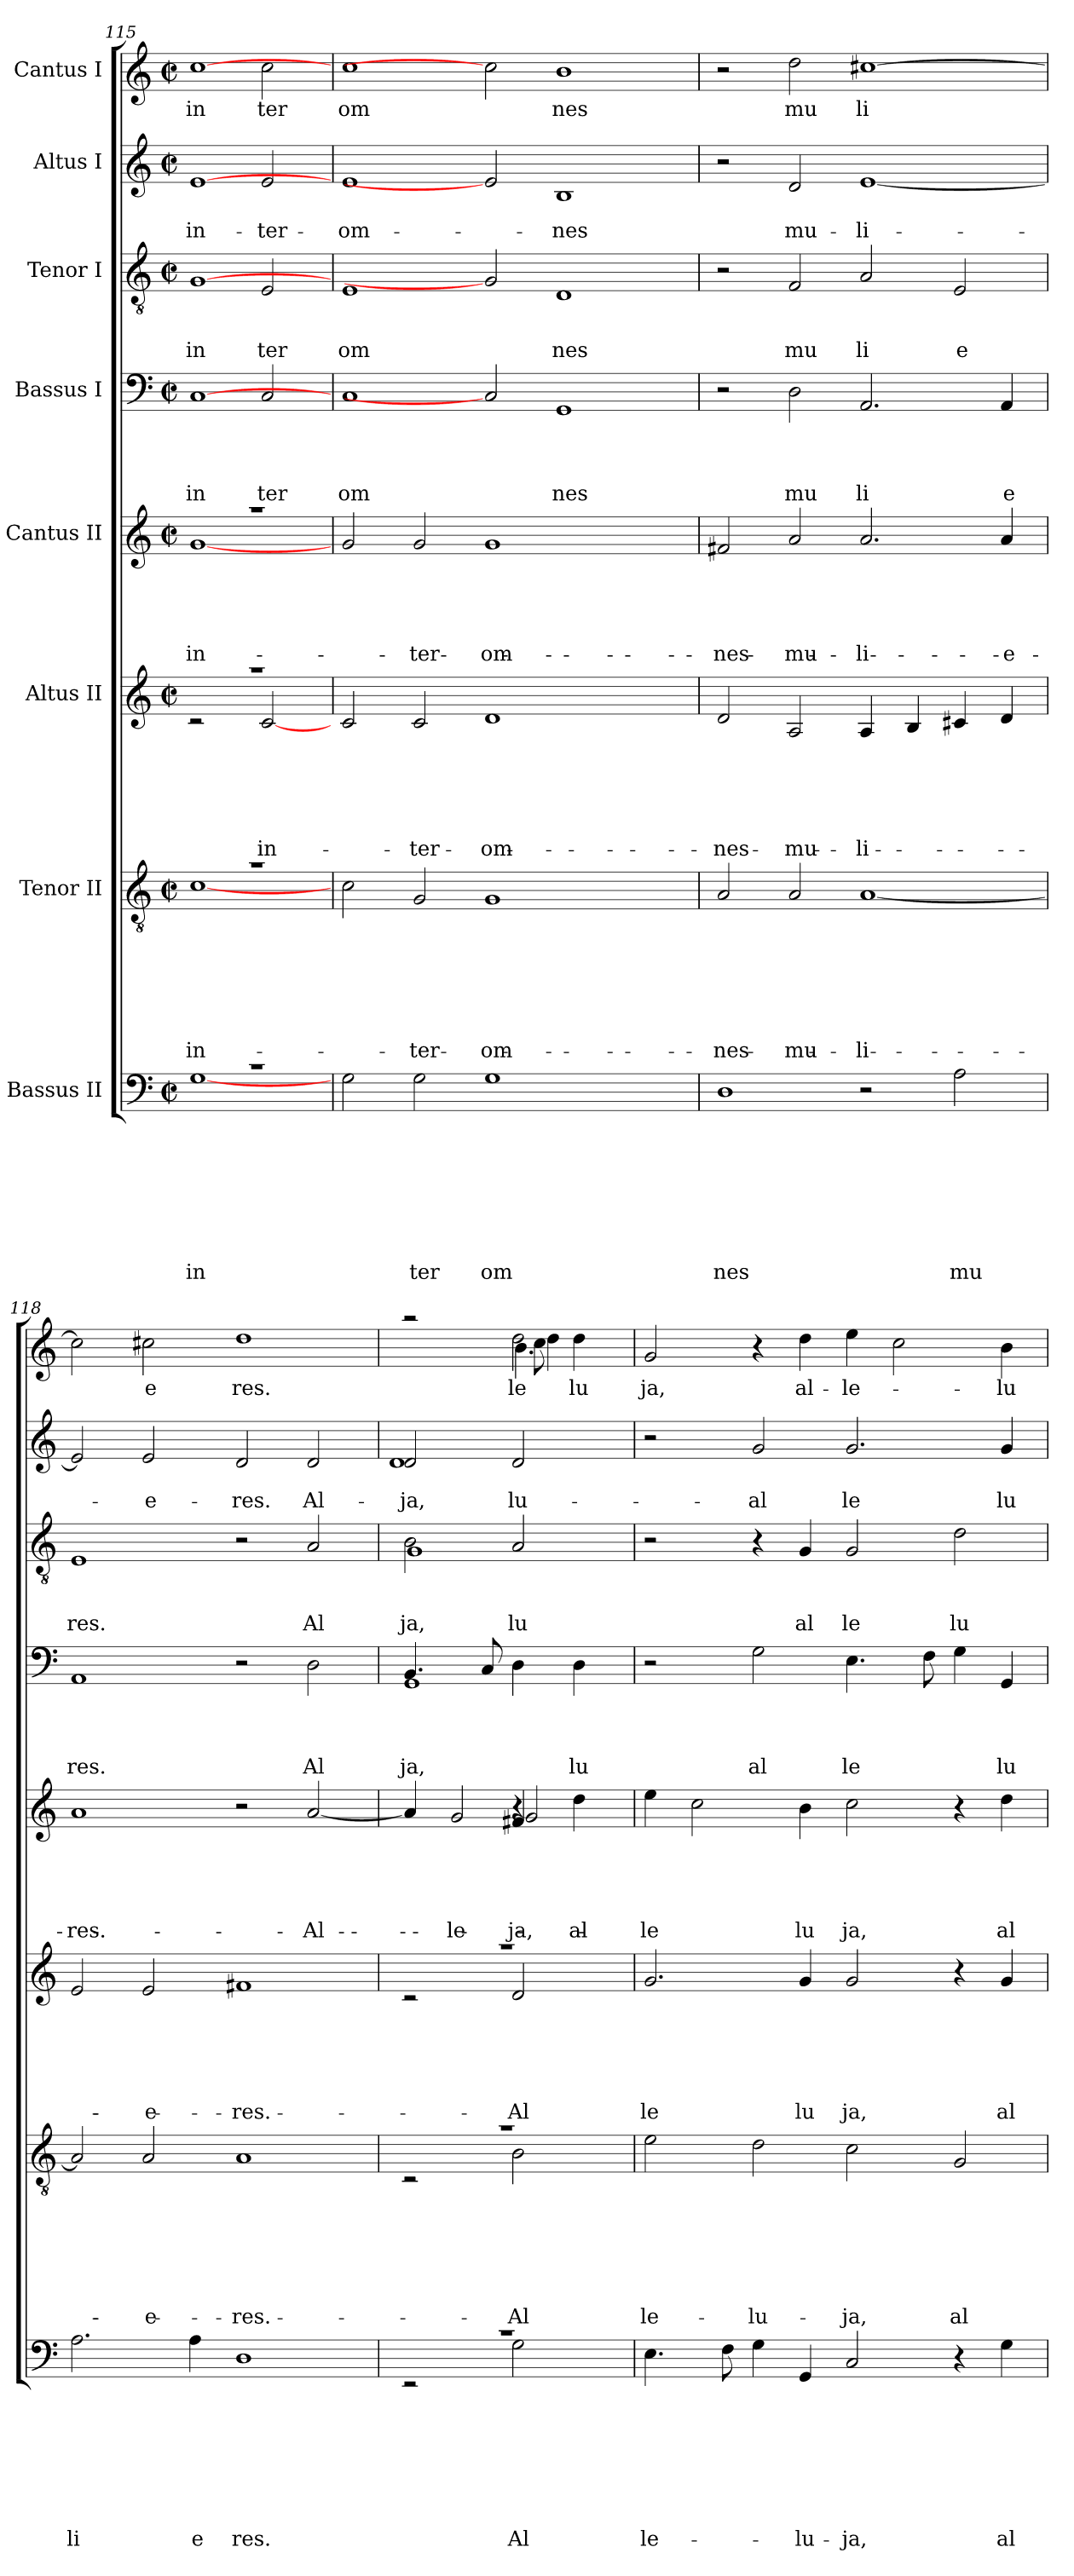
**kern	**text	**text	**text	**text	**text	**text	**text	**text	**kern	**text	**text	**text	**text	**text	**text	**text	**kern	**text	**text	**text	**text	**text	**text	**kern	**text	**text	**text	**text	**text	**kern	**text	**text	**text	**text	**kern	**text	**text	**text	**kern	**text	**text	**kern	**text
*part8	*part8	*part8	*part8	*part8	*part8	*part8	*part8	*part8	*part7	*part7	*part7	*part7	*part7	*part7	*part7	*part7	*part6	*part6	*part6	*part6	*part6	*part6	*part6	*part5	*part5	*part5	*part5	*part5	*part5	*part4	*part4	*part4	*part4	*part4	*part3	*part3	*part3	*part3	*part2	*part2	*part2	*part1	*part1
*staff8	*staff8	*staff8	*staff8	*staff8	*staff8	*staff8	*staff8	*staff8	*staff7	*staff7	*staff7	*staff7	*staff7	*staff7	*staff7	*staff7	*staff6	*staff6	*staff6	*staff6	*staff6	*staff6	*staff6	*staff5	*staff5	*staff5	*staff5	*staff5	*staff5	*staff4	*staff4	*staff4	*staff4	*staff4	*staff3	*staff3	*staff3	*staff3	*staff2	*staff2	*staff2	*staff1	*staff1
*I"Bassus II	*	*	*	*	*	*	*	*	*I"Tenor II	*	*	*	*	*	*	*	*I"Altus II	*	*	*	*	*	*	*I"Cantus II	*	*	*	*	*	*I"Bassus I	*	*	*	*	*I"Tenor I	*	*	*	*I"Altus I	*	*	*I"Cantus I	*
!!LO:PB:g=z
*clefF4	*	*	*	*	*	*	*	*	*clefGv2	*	*	*	*	*	*	*	*clefG2	*	*	*	*	*	*	*clefG2	*	*	*	*	*	*clefF4	*	*	*	*	*clefGv2	*	*	*	*clefG2	*	*	*clefG2	*
*k[]	*	*	*	*	*	*	*	*	*k[]	*	*	*	*	*	*	*	*k[]	*	*	*	*	*	*	*k[]	*	*	*	*	*	*k[]	*	*	*	*	*k[]	*	*	*	*k[]	*	*	*k[]	*
*C:	*	*	*	*	*	*	*	*	*C:	*	*	*	*	*	*	*	*C:	*	*	*	*	*	*	*C:	*	*	*	*	*	*C:	*	*	*	*	*C:	*	*	*	*C:	*	*	*C:	*
*M2/2	*	*	*	*	*	*	*	*	*M2/2	*	*	*	*	*	*	*	*M2/2	*	*	*	*	*	*	*M2/2	*	*	*	*	*	*M2/2	*	*	*	*	*M2/2	*	*	*	*M2/2	*	*	*M2/2	*
*met(c|)	*	*	*	*	*	*	*	*	*met(c|)	*	*	*	*	*	*	*	*met(c|)	*	*	*	*	*	*	*met(c|)	*	*	*	*	*	*met(c|)	*	*	*	*	*met(c|)	*	*	*	*met(c|)	*	*	*met(c|)	*
=115	=115	=115	=115	=115	=115	=115	=115	=115	=115	=115	=115	=115	=115	=115	=115	=115	=115	=115	=115	=115	=115	=115	=115	=115	=115	=115	=115	=115	=115	=115	=115	=115	=115	=115	=115	=115	=115	=115	=115	=115	=115	=115	=115
*^	*	*	*	*	*	*	*	*	*	*	*	*	*	*	*	*	*	*	*	*	*	*	*	*	*	*	*	*	*	*	*	*	*	*	*	*	*	*	*	*	*	*	*
!	!	!	!	!	!	!	!	!	!LO:LY:b	!	!	!	!	!	!	!	!LO:LY:b	!	!	!	!	!	!	!	!	!	!	!	!	!LO:LY:b	!	!	!	!	!LO:LY:b	!	!	!	!LO:LY:b	!	!	!LO:LY:b	!	!LO:LY:b
*	*	*	*	*	*	*	*	*	*	*^	*	*	*	*	*	*	*	*^	*	*	*	*	*	*	*^	*	*	*	*	*	*^	*	*	*	*	*^	*	*	*	*^	*	*	*^	*
1rc	[>1G	.	.	.	.	.	.	.	in	1ra	[>1c	.	.	.	.	.	.	in-	1raa	2rc	.	.	.	.	.	.	1raa	[<1g	.	.	.	.	in-	[1C	2ryy	.	.	.	in	[1G	2ryy	.	.	in	[1e	2ryy	.	in-	[1cc	2ryy	in
!	!	!	!	!	!	!	!	!	!	!	!	!	!	!	!	!	!	!	!	!	!	!	!	!	!	!LO:LY:b	!	!	!	!	!	!	!	!	!	!	!	!	!LO:LY:b	!	!	!	!	!LO:LY:b	!	!	!	!LO:LY:b	!	!	!LO:LY:b
.	.	.	.	.	.	.	.	.	.	.	.	.	.	.	.	.	.	.	.	[<2c/	.	.	.	.	.	in-	.	.	.	.	.	.	.	.	2C/	.	.	.	ter	.	2E/	.	.	ter	.	2e/	.	-ter	.	2cc\	ter
*v	*v	*	*	*	*	*	*	*	*	*	*	*	*	*	*	*	*	*	*	*	*	*	*	*	*	*	*v	*v	*	*	*	*	*	*	*	*	*	*	*	*	*	*	*	*	*	*	*	*	*	*	*
*	*	*	*	*	*	*	*	*	*v	*v	*	*	*	*	*	*	*	*	*	*	*	*	*	*	*	*	*	*	*	*	*	*	*	*	*	*	*	*	*	*	*	*	*	*	*	*	*	*	*
=116	=116	=116	=116	=116	=116	=116	=116	=116	=116	=116	=116	=116	=116	=116	=116	=116	=116	=116	=116	=116	=116	=116	=116	=116	=116	=116	=116	=116	=116	=116	=116	=116	=116	=116	=116	=116	=116	=116	=116	=116	=116	=116	=116	=116	=116	=116	=116	=116
!	!	!	!	!	!	!	!	!	!	!	!	!	!	!	!	!	!	!	!	!	!	!	!	!	!	!	!	!	!	!	!	!	!	!	!	!LO:LY:b	!	!	!	!	!LO:LY:b	!	!	!	!LO:LY:b	!	!	!LO:LY:b
*	*	*	*	*	*	*	*	*	*	*	*	*	*	*	*	*	*	*	*	*	*	*	*	*	*	*	*	*	*	*	*v	*v	*	*	*	*	*	*	*	*	*	*v	*v	*	*	*v	*v	*
*	*	*	*	*	*	*	*	*	*	*	*	*	*	*	*	*	*v	*v	*	*	*	*	*	*	*	*	*	*	*	*	*	*	*	*	*	*v	*v	*	*	*	*	*	*	*	*
2G\	.	.	.	.	.	.	.	.	2c\	.	.	.	.	.	.	.	2c/	.	.	.	.	.	.	2g/	.	.	.	.	.	1C	.	.	.	om	1E	.	.	om	1e	.	om-	1cc	om
!	!	!	!	!	!	!	!	!LO:LY:b	!	!	!	!	!	!	!	!LO:LY:b	!	!	!	!	!	!	!LO:LY:b	!	!	!	!	!	!LO:LY:b	!	!	!	!	!	!	!	!	!	!	!	!	!	!
2G\	.	.	.	.	.	.	.	ter	2G/	.	.	.	.	.	.	-ter	2c/	.	.	.	.	.	-ter	2g/	.	.	.	.	-ter	.	.	.	.	.	.	.	.	.	.	.	.	.	.
!	!	!	!	!	!	!	!	!LO:LY:b	!	!	!	!	!	!	!	!LO:LY:b	!	!	!	!	!	!	!LO:LY:b	!	!	!	!	!	!LO:LY:b	!	!	!	!	!	!	!	!	!	!	!	!	!	!
1G	.	.	.	.	.	.	.	om	1G	.	.	.	.	.	.	om-	1d	.	.	.	.	.	om-	1g	.	.	.	.	om-	2C]	.	.	.	.	2G]	.	.	.	2e]	.	.	2cc]	.
!	!	!	!	!	!	!	!	!	!	!	!	!	!	!	!	!	!	!	!	!	!	!	!	!	!	!	!	!	!	!	!	!	!	!LO:LY:b	!	!	!	!LO:LY:b	!	!	!LO:LY:b	!	!LO:LY:b
.	.	.	.	.	.	.	.	.	.	.	.	.	.	.	.	.	.	.	.	.	.	.	.	.	.	.	.	.	.	1GG	.	.	.	nes	1D	.	.	nes	1B	.	-nes	1b	nes
2ryy	.	.	.	.	.	.	.	.	2ryy	.	.	.	.	.	.	.	2ryy	.	.	.	.	.	.	2ryy	.	.	.	.	.	.	.	.	.	.	.	.	.	.	.	.	.	.	.
=117	=117	=117	=117	=117	=117	=117	=117	=117	=117	=117	=117	=117	=117	=117	=117	=117	=117	=117	=117	=117	=117	=117	=117	=117	=117	=117	=117	=117	=117	=117	=117	=117	=117	=117	=117	=117	=117	=117	=117	=117	=117	=117	=117
!	!	!	!	!	!	!	!	!LO:LY:b	!	!	!	!	!	!	!	!LO:LY:b	!	!	!	!	!	!	!LO:LY:b	!	!	!	!	!	!LO:LY:b	!	!	!	!	!	!	!	!	!	!	!	!	!	!
1D	.	.	.	.	.	.	.	nes	2A/	.	.	.	.	.	.	-nes	2d/	.	.	.	.	.	-nes	2f#X/	.	.	.	.	-nes	2r	.	.	.	.	2r	.	.	.	2r	.	.	2r	.
!	!	!	!	!	!	!	!	!	!	!	!	!	!	!	!	!LO:LY:b	!	!	!	!	!	!	!LO:LY:b	!	!	!	!	!	!LO:LY:b	!	!	!	!	!LO:LY:b	!	!	!	!LO:LY:b	!	!	!LO:LY:b	!	!LO:LY:b
.	.	.	.	.	.	.	.	.	2A/	.	.	.	.	.	.	mu-	2A/	.	.	.	.	.	mu-	2a/	.	.	.	.	mu-	2D\	.	.	.	mu	2F/	.	.	mu	2d/	.	mu-	2dd\	mu
!	!	!	!	!	!	!	!	!	!	!	!	!	!	!	!	!LO:LY:b	!	!	!	!	!	!	!LO:LY:b	!	!	!	!	!	!LO:LY:b	!	!	!	!	!LO:LY:b	!	!	!	!LO:LY:b	!	!	!LO:LY:b	!	!LO:LY:b
2r	.	.	.	.	.	.	.	.	[<1A	.	.	.	.	.	.	-li-	4A/	.	.	.	.	.	-li-	2.a/	.	.	.	.	-li-	2.AA/	.	.	.	li	2A/	.	.	li	[<1e	.	-li-	[>1cc#X	li
.	.	.	.	.	.	.	.	.	.	.	.	.	.	.	.	.	4B/	.	.	.	.	.	.	.	.	.	.	.	.	.	.	.	.	.	.	.	.	.	.	.	.	.	.
!	!	!	!	!	!	!	!	!LO:LY:b	!	!	!	!	!	!	!	!	!	!	!	!	!	!	!	!	!	!	!	!	!	!	!	!	!	!	!	!	!	!LO:LY:b	!	!	!	!	!
2A\	.	.	.	.	.	.	.	mu	.	.	.	.	.	.	.	.	4c#X/	.	.	.	.	.	.	.	.	.	.	.	.	.	.	.	.	.	2E/	.	.	e	.	.	.	.	.
!	!	!	!	!	!	!	!	!	!	!	!	!	!	!	!	!	!	!	!	!	!	!	!	!	!	!	!	!	!LO:LY:b	!	!	!	!	!LO:LY:b	!	!	!	!	!	!	!	!	!
.	.	.	.	.	.	.	.	.	.	.	.	.	.	.	.	.	4d/	.	.	.	.	.	.	4a/	.	.	.	.	-e-	4AA/	.	.	.	e	.	.	.	.	.	.	.	.	.
=118	=118	=118	=118	=118	=118	=118	=118	=118	=118	=118	=118	=118	=118	=118	=118	=118	=118	=118	=118	=118	=118	=118	=118	=118	=118	=118	=118	=118	=118	=118	=118	=118	=118	=118	=118	=118	=118	=118	=118	=118	=118	=118	=118
!	!	!	!	!	!	!	!	!LO:LY:b	!	!	!	!	!	!	!	!	!	!	!	!	!	!	!	!	!	!	!	!	!LO:LY:b	!	!	!	!	!LO:LY:b	!	!	!	!LO:LY:b	!	!	!	!	!
2.A\	.	.	.	.	.	.	.	li	2A/]	.	.	.	.	.	.	.	2e/	.	.	.	.	.	.	1a	.	.	.	.	-res.	1AA	.	.	.	res.	1E	.	.	res.	2e/]	.	.	2cc#\]	.
!	!	!	!	!	!	!	!	!	!	!	!	!	!	!	!	!LO:LY:b	!	!	!	!	!	!	!LO:LY:b	!	!	!	!	!	!	!	!	!	!	!	!	!	!	!	!	!	!LO:LY:b	!	!LO:LY:b
.	.	.	.	.	.	.	.	.	2A/	.	.	.	.	.	.	-e-	2e/	.	.	.	.	.	-e-	.	.	.	.	.	.	.	.	.	.	.	.	.	.	.	2e/	.	-e-	2cc#X\	e
!	!	!	!	!	!	!	!	!LO:LY:b	!	!	!	!	!	!	!	!	!	!	!	!	!	!	!	!	!	!	!	!	!	!	!	!	!	!	!	!	!	!	!	!	!	!	!
4A\	.	.	.	.	.	.	.	e	.	.	.	.	.	.	.	.	.	.	.	.	.	.	.	.	.	.	.	.	.	.	.	.	.	.	.	.	.	.	.	.	.	.	.
!	!	!	!	!	!	!	!	!LO:LY:b	!	!	!	!	!	!	!	!LO:LY:b	!	!	!	!	!	!	!LO:LY:b	!	!	!	!	!	!	!	!	!	!	!	!	!	!	!	!	!	!LO:LY:b	!	!LO:LY:b
1D	.	.	.	.	.	.	.	res.	1A	.	.	.	.	.	.	-res.	1f#X	.	.	.	.	.	-res.	2r	.	.	.	.	.	2r	.	.	.	.	2r	.	.	.	2d/	.	-res.	1dd	res.
!	!	!	!	!	!	!	!	!	!	!	!	!	!	!	!	!	!	!	!	!	!	!	!	!	!	!	!	!	!LO:LY:b	!	!	!	!	!LO:LY:b	!	!	!	!LO:LY:b	!	!	!LO:LY:b	!	!
.	.	.	.	.	.	.	.	.	.	.	.	.	.	.	.	.	.	.	.	.	.	.	.	[<2a/	.	.	.	.	Al-	2D\	.	.	.	Al	2A/	.	.	Al	2d/	.	Al-	.	.
=119	=119	=119	=119	=119	=119	=119	=119	=119	=119	=119	=119	=119	=119	=119	=119	=119	=119	=119	=119	=119	=119	=119	=119	=119	=119	=119	=119	=119	=119	=119	=119	=119	=119	=119	=119	=119	=119	=119	=119	=119	=119	=119	=119
*^	*	*	*	*	*	*	*	*	*^	*	*	*	*	*	*	*	*^	*	*	*	*	*	*	*^	*	*	*	*	*	*	*	*	*	*	*	*	*	*	*	*	*	*	*
*	*	*	*	*	*	*	*	*	*	*	*	*	*	*	*	*	*	*	*	*	*	*	*	*	*	*	*	*^	*	*	*	*	*	*	*	*	*	*	*	*	*	*	*	*	*	*	*
*	*	*	*	*	*	*	*	*	*	*	*	*	*	*	*	*	*	*	*	*	*	*	*	*	*	*	*	*	*^	*	*	*	*	*	*	*	*	*	*	*	*	*	*	*	*	*	*	*
!	!	!	!	!	!	!	!	!	!	!	!	!	!	!	!	!	!	!	!	!	!	!	!	!	!	!	!	!	!	!	!	!	!	!	!	!	!	!	!	!LO:LY:b	!	!	!	!	!	!	!	!	!
*	*	*	*	*	*	*	*	*	*	*	*	*	*	*	*	*	*	*	*	*	*	*	*	*	*	*	*	*	*	*	*	*	*	*	*	*^	*	*	*	*	*	*	*	*	*	*	*	*	*
!	!	!	!	!	!	!	!	!	!	!	!	!	!	!	!	!	!	!	!	!	!	!	!	!	!	!	!	!	!	!	!	!	!	!	!	!	!	!	!	!	!LO:LY:b	!	!	!	!LO:LY:b	!	!	!	!	!
*	*	*	*	*	*	*	*	*	*	*	*	*	*	*	*	*	*	*	*	*	*	*	*	*	*	*	*	*	*	*	*	*	*	*	*	*	*	*	*	*	*	*^	*	*	*	*	*	*	*	*
!	!	!	!	!	!	!	!	!	!	!	!	!	!	!	!	!	!	!	!	!	!	!	!	!	!	!	!	!	!	!	!	!	!	!	!	!	!	!	!	!	!	!	!	!	!	!LO:LY:b	!	!	!LO:LY:b	!	!
*	*	*	*	*	*	*	*	*	*	*	*	*	*	*	*	*	*	*	*	*	*	*	*	*	*	*	*	*	*	*	*	*	*	*	*	*	*	*	*	*	*	*	*	*	*	*	*^	*	*	*	*
!	!	!	!	!	!	!	!	!	!	!	!	!	!	!	!	!	!	!	!	!	!	!	!	!	!	!	!	!	!	!	!	!	!	!	!	!	!	!	!	!	!	!	!	!	!	!	!	!	!	!LO:LY:b	!	!
*	*	*	*	*	*	*	*	*	*	*	*	*	*	*	*	*	*	*	*	*	*	*	*	*	*	*	*	*	*	*	*	*	*	*	*	*	*	*	*	*	*	*	*	*	*	*	*	*	*	*	*^	*
*	*	*	*	*	*	*	*	*	*	*	*	*	*	*	*	*	*	*	*	*	*	*	*	*	*	*	*	*	*	*	*	*	*	*	*	*	*	*	*	*	*	*	*	*	*	*	*	*	*	*	*	*^	*
*	*	*	*	*	*	*	*	*	*	*	*	*	*	*	*	*	*	*	*	*	*	*	*	*	*	*	*	*	*	*	*	*	*	*	*	*	*	*	*	*	*	*	*	*	*	*	*	*	*	*	*	*	*^	*
1rc	2rEE	.	.	.	.	.	.	.	.	1ra	2rC	.	.	.	.	.	.	.	1raa	2rc	.	.	.	.	.	.	4a/]	2ryy	2ryy	2ryy	.	.	.	.	.	4.BB/	1GG	.	.	.	ja,	2B\	1G	.	.	ja,	2d/	1d	.	-ja,	2raa	2ryy	2ryy	2ryy	.
!	!	!	!	!	!	!	!	!	!	!	!	!	!	!	!	!	!	!	!	!	!	!	!	!	!	!	!	!	!	!	!	!	!	!	!LO:LY:b	!	!	!	!	!	!	!	!	!	!	!	!	!	!	!	!	!	!	!	!
.	.	.	.	.	.	.	.	.	.	.	.	.	.	.	.	.	.	.	.	.	.	.	.	.	.	.	2g/	.	.	.	.	.	.	.	-le-	.	.	.	.	.	.	.	.	.	.	.	.	.	.	.	.	.	.	.	.
.	.	.	.	.	.	.	.	.	.	.	.	.	.	.	.	.	.	.	.	.	.	.	.	.	.	.	.	.	.	.	.	.	.	.	.	8C/	.	.	.	.	.	.	.	.	.	.	.	.	.	.	.	.	.	.	.
!	!	!	!	!	!	!	!	!	!LO:LY:b	!	!	!	!	!	!	!	!	!LO:LY:b	!	!	!	!	!	!	!	!LO:LY:b	!	!	!	!	!	!	!	!	!LO:LY:b	!	!	!	!	!	!	!	!	!	!	!	!	!	!	!	!	!	!	!	!
!	!	!	!	!	!	!	!	!	!	!	!	!	!	!	!	!	!	!	!	!	!	!	!	!	!	!	!	!	!	!	!	!	!	!	!LO:LY:b	!	!	!	!	!	!	!	!	!	!	!LO:LY:b	!	!	!	!LO:LY:b	!	!	!	!	!LO:LY:b
!	!	!	!	!	!	!	!	!	!	!	!	!	!	!	!	!	!	!	!	!	!	!	!	!	!	!	!	!	!	!	!	!	!	!	!	!	!	!	!	!	!	!	!	!	!	!	!	!	!	!	!	!	!	!	!LO:LY:b
.	2G\	.	.	.	.	.	.	.	Al	.	2B\	.	.	.	.	.	.	Al-	.	2d/	.	.	.	.	.	Al-	.	4f#X/	2g/	4r	.	.	.	.	-ja,	4D\	.	.	.	.	.	2A/	.	.	.	lu	2d/	.	.	-lu-	2dd\	4.b\	8cc\	4dd\	le
.	.	.	.	.	.	.	.	.	.	.	.	.	.	.	.	.	.	.	.	.	.	.	.	.	.	.	.	.	.	.	.	.	.	.	.	.	.	.	.	.	.	.	.	.	.	.	.	.	.	.	.	.	4.ryy	.	.
!	!	!	!	!	!	!	!	!	!	!	!	!	!	!	!	!	!	!	!	!	!	!	!	!	!	!	!	!	!	!	!	!	!	!	!LO:LY:b	!	!	!	!	!	!LO:LY:b	!	!	!	!	!	!	!	!	!	!	!	!	!	!LO:LY:b
.	.	.	.	.	.	.	.	.	.	.	.	.	.	.	.	.	.	.	.	.	.	.	.	.	.	.	4ryy	4ryy	.	4dd\	.	.	.	.	al-	4D\	.	.	.	.	lu	.	.	.	.	.	.	.	.	.	.	.	.	4dd\	lu
.	.	.	.	.	.	.	.	.	.	.	.	.	.	.	.	.	.	.	.	.	.	.	.	.	.	.	.	.	.	.	.	.	.	.	.	.	.	.	.	.	.	.	.	.	.	.	.	.	.	.	.	8ryy	.	.	.
*v	*v	*	*	*	*	*	*	*	*	*	*	*	*	*	*	*	*	*	*v	*v	*	*	*	*	*	*	*v	*v	*v	*v	*	*	*	*	*	*v	*v	*	*	*	*	*v	*v	*	*	*	*v	*v	*	*	*	*v	*v	*v	*
*	*	*	*	*	*	*	*	*	*v	*v	*	*	*	*	*	*	*	*	*	*	*	*	*	*	*	*	*	*	*	*	*	*	*	*	*	*	*	*	*	*	*	*	*	*	*
!!LO:LB:g=z
=120	=120	=120	=120	=120	=120	=120	=120	=120	=120	=120	=120	=120	=120	=120	=120	=120	=120	=120	=120	=120	=120	=120	=120	=120	=120	=120	=120	=120	=120	=120	=120	=120	=120	=120	=120	=120	=120	=120	=120	=120	=120	=120	=120	=120
!	!	!	!	!	!	!	!	!LO:LY:b	!	!	!	!	!	!	!	!LO:LY:b	!	!	!	!	!	!	!LO:LY:b	!	!	!	!	!	!LO:LY:b	!	!	!	!	!	!	!	!	!	!	!	!	!	!	!LO:LY:b
*	*	*	*	*	*	*	*	*	*	*	*	*	*	*	*	*	*	*	*	*	*	*	*	*	*	*	*	*	*	*	*	*	*	*	*	*	*	*	*	*	*	*v	*v	*
4.E\	.	.	.	.	.	.	.	le-	2e\	.	.	.	.	.	.	-le-	2.g/	.	.	.	.	.	-le	4ee\	.	.	.	.	-le	2r	.	.	.	.	2r	.	.	.	2r	.	.	2g/	ja,
.	.	.	.	.	.	.	.	.	.	.	.	.	.	.	.	.	.	.	.	.	.	.	.	2cc\	.	.	.	.	.	.	.	.	.	.	.	.	.	.	.	.	.	.	.
8F\	.	.	.	.	.	.	.	.	.	.	.	.	.	.	.	.	.	.	.	.	.	.	.	.	.	.	.	.	.	.	.	.	.	.	.	.	.	.	.	.	.	.	.
!	!	!	!	!	!	!	!	!	!	!	!	!	!	!	!	!LO:LY:b	!	!	!	!	!	!	!	!	!	!	!	!	!	!	!	!	!	!LO:LY:b	!	!	!	!	!	!	!LO:LY:b	!	!
4G\	.	.	.	.	.	.	.	.	2d\	.	.	.	.	.	.	-lu-	.	.	.	.	.	.	.	.	.	.	.	.	.	2G\	.	.	.	al	4r	.	.	.	2g/	.	al	4r	.
!	!	!	!	!	!	!	!	!LO:LY:b	!	!	!	!	!	!	!	!	!	!	!	!	!	!	!LO:LY:b	!	!	!	!	!	!LO:LY:b	!	!	!	!	!	!	!	!	!LO:LY:b	!	!	!	!	!LO:LY:b
4GG/	.	.	.	.	.	.	.	-lu-	.	.	.	.	.	.	.	.	4g/	.	.	.	.	.	lu	4b\	.	.	.	.	lu	.	.	.	.	.	4G/	.	.	al	.	.	.	4dd\	al-
!	!	!	!	!	!	!	!	!LO:LY:b	!	!	!	!	!	!	!	!LO:LY:b	!	!	!	!	!	!	!LO:LY:b	!	!	!	!	!	!LO:LY:b	!	!	!	!	!LO:LY:b	!	!	!	!LO:LY:b	!	!	!LO:LY:b	!	!LO:LY:b
2C/	.	.	.	.	.	.	.	-ja,	2c\	.	.	.	.	.	.	-ja,	2g/	.	.	.	.	.	ja,	2cc\	.	.	.	.	ja,	4.E\	.	.	.	le	2G/	.	.	le	2.g/	.	le	4ee\	-le-
.	.	.	.	.	.	.	.	.	.	.	.	.	.	.	.	.	.	.	.	.	.	.	.	.	.	.	.	.	.	.	.	.	.	.	.	.	.	.	.	.	.	2cc\	.
.	.	.	.	.	.	.	.	.	.	.	.	.	.	.	.	.	.	.	.	.	.	.	.	.	.	.	.	.	.	8F\	.	.	.	.	.	.	.	.	.	.	.	.	.
!	!	!	!	!	!	!	!	!	!	!	!	!	!	!	!	!LO:LY:b	!	!	!	!	!	!	!	!	!	!	!	!	!	!	!	!	!	!	!	!	!	!LO:LY:b	!	!	!	!	!
4r	.	.	.	.	.	.	.	.	2G/	.	.	.	.	.	.	al-	4r	.	.	.	.	.	.	4r	.	.	.	.	.	4G\	.	.	.	.	2d\	.	.	lu	.	.	.	.	.
!	!	!	!	!	!	!	!	!LO:LY:b	!	!	!	!	!	!	!	!	!	!	!	!	!	!	!LO:LY:b	!	!	!	!	!	!LO:LY:b	!	!	!	!	!LO:LY:b	!	!	!	!	!	!	!LO:LY:b	!	!LO:LY:b
4G\	.	.	.	.	.	.	.	al-	.	.	.	.	.	.	.	.	4g/	.	.	.	.	.	al	4dd\	.	.	.	.	al	4GG/	.	.	.	lu	.	.	.	.	4g/	.	lu	4b\	-lu-
=	=	=	=	=	=	=	=	=	=	=	=	=	=	=	=	=	=	=	=	=	=	=	=	=	=	=	=	=	=	=	=	=	=	=	=	=	=	=	=	=	=	=	=
*-	*-	*-	*-	*-	*-	*-	*-	*-	*-	*-	*-	*-	*-	*-	*-	*-	*-	*-	*-	*-	*-	*-	*-	*-	*-	*-	*-	*-	*-	*-	*-	*-	*-	*-	*-	*-	*-	*-	*-	*-	*-	*-	*-
